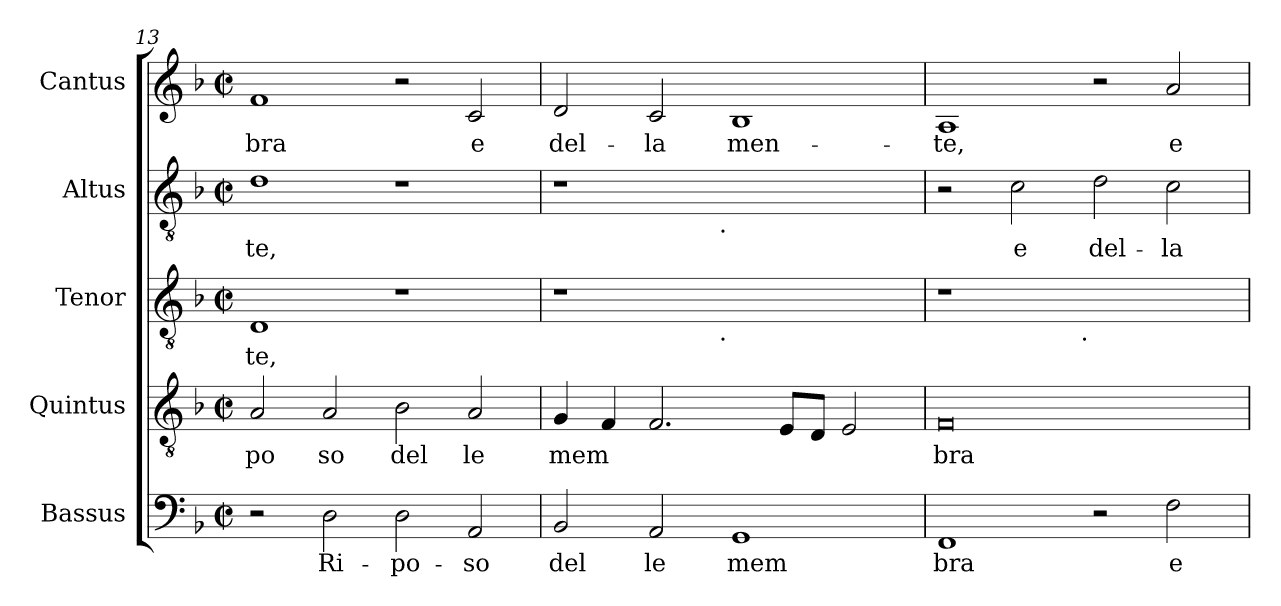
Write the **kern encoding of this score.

**kern	**text	**kern	**text	**kern	**text	**kern	**text	**kern	**text
*part5	*part5	*part4	*part4	*part3	*part3	*part2	*part2	*part1	*part1
*staff5	*staff5	*staff4	*staff4	*staff3	*staff3	*staff2	*staff2	*staff1	*staff1
*I"Bassus	*	*I"Quintus	*	*I"Tenor	*	*I"Altus	*	*I"Cantus	*
*clefF4	*	*clefGv2	*	*clefGv2	*	*clefGv2	*	*clefG2	*
*k[b-]	*	*k[b-]	*	*k[b-]	*	*k[b-]	*	*k[b-]	*
*F:	*	*F:	*	*F:	*	*F:	*	*F:	*
*M2/2	*	*M2/2	*	*M2/2	*	*M2/2	*	*M2/2	*
*met(c|)	*	*met(c|)	*	*met(c|)	*	*met(c|)	*	*met(c|)	*
=13	=13	=13	=13	=13	=13	=13	=13	=13	=13
!	!	!	!LO:LY:b:cj	!	!LO:LY:b:cj	!	!LO:LY:b:cj	!	!LO:LY:b:cj
2r	.	2A/	po	1D	te,	1d	te,	1f	bra
!	!LO:LY:b:cj	!	!LO:LY:b:cj	!	!	!	!	!	!
2D\	Ri-	2A/	so	.	.	.	.	.	.
!	!LO:LY:b:cj	!	!LO:LY:b:cj	!	!	!	!	!	!
2D\	-po-	2B-\	del	1r	.	1r	.	2r	.
!	!LO:LY:b:cj	!	!LO:LY:b:cj	!	!	!	!	!	!LO:LY:b:cj
2AA/	-so	2A/	le	.	.	.	.	2c/	e
!!LO:PB:g=z
=14	=14	=14	=14	=14	=14	=14	=14	=14	=14
!	!LO:LY:b:cj	!	!LO:LY:b:cj	!	!	!	!	!	!LO:LY:b:cj
*	*	*	*	*^	*	*^	*	*	*
2BB-/	del	4G/	mem	1r	2ryy	.	1r	2ryy	.	2d/	del-
!	!	!	!LO:LY:b:cj	!	!	!	!	!	!	!	!
.	.	4F/	.	.	.	.	.	.	.	.	.
!	!LO:LY:b:cj	!	!LO:LY:b:cj	!	!	!	!	!	!	!	!LO:LY:b:cj
2AA/	le	2.F/	.	.	4...ryy	.	.	4...ryy	.	2c/	-la
!	!	!	!	!	!	!	!	!LO:TX:b:t=.	!	!	!
!	!	!	!	!	!LO:TX:b:t=.	!	!	!	!	!	!
.	.	.	.	.	1ryy	.	.	1ryy	.	.	.
!	!LO:LY:b:cj	!	!	!	!	!	!	!	!	!	!LO:LY:b:cj
1GG	mem	.	.	1ryy	.	.	1ryy	.	.	1B-	men-
!	!	!	!LO:LY:b:cj	!	!	!	!	!	!	!	!
.	.	8E/L	.	.	.	.	.	.	.	.	.
!	!	!	!LO:LY:b:cj	!	!	!	!	!	!	!	!
.	.	8D/J	.	.	.	.	.	.	.	.	.
!	!	!	!LO:LY:b:cj	!	!	!	!	!	!	!	!
.	.	2E/	.	.	.	.	.	.	.	.	.
.	.	.	.	.	32ryy	.	.	32ryy	.	.	.
=15	=15	=15	=15	=15	=15	=15	=15	=15	=15	=15	=15
!	!LO:LY:b:cj	!	!LO:LY:b:cj	!	!	!	!	!	!	!	!LO:LY:b:cj
*	*	*	*	*	*	*	*v	*v	*	*	*
1FF	bra	0F	bra	1r	2ryy	.	2r	.	1A	-te,
!	!	!	!	!	!	!	!	!LO:LY:b:cj	!	!
.	.	.	.	.	4...ryy	.	2c\	e	.	.
!	!	!	!	!	!LO:TX:b:t=.	!	!	!	!	!
.	.	.	.	.	1ryy	.	.	.	.	.
!	!	!	!	!	!	!	!	!LO:LY:b:cj	!	!
2r	.	.	.	1ryy	.	.	2d\	del-	2r	.
!	!LO:LY:b:cj	!	!	!	!	!	!	!LO:LY:b:cj	!	!LO:LY:b:cj
2F\	e	.	.	.	.	.	2c\	-la	2a/	e
.	.	.	.	.	32ryy	.	.	.	.	.
*	*	*	*	*v	*v	*	*	*	*	*
=	=	=	=	=	=	=	=	=	=
*-	*-	*-	*-	*-	*-	*-	*-	*-	*-
